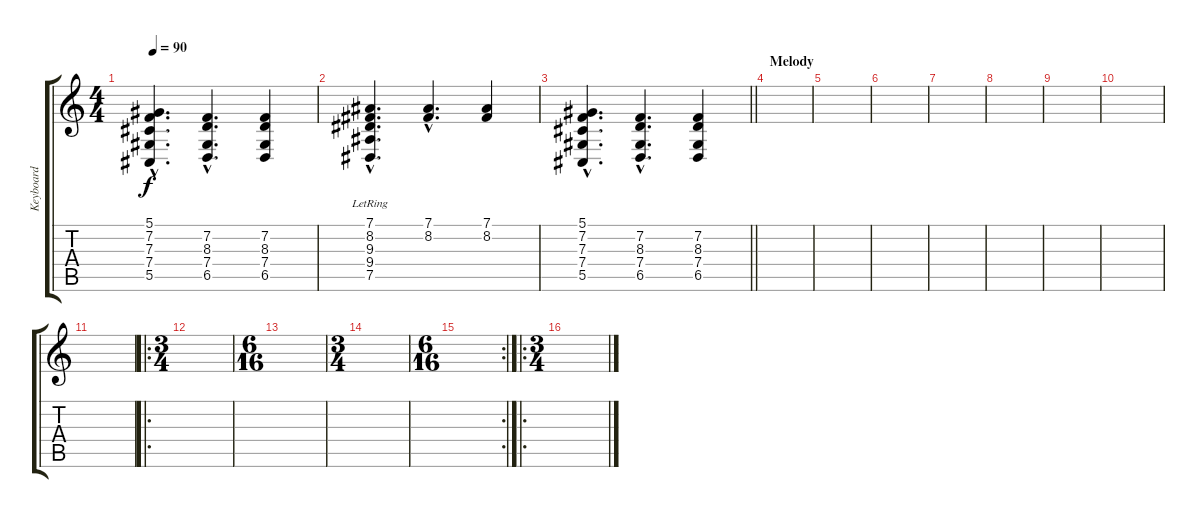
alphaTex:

\track ("Keyboard" "Keyboard") {instrument acousticgrandpiano}
\staff {score tabs}
\tuning (Eb4 Bb3 Gb3 Db3 Ab2 Eb2) {hide}
\ts (4 4)
\tempo 90
\clef g2
\ks c
(5.1{hac} 7.2{hac} 7.3{hac} 7.4{hac} 5.5{hac}).4{d dy f} (7.2{hac} 8.3{hac} 7.4{hac} 6.5{hac}).4{d} (7.2 8.3 7.4 6.5).4 |
(7.1{hac} 8.2{hac} 9.3{hac lr} 9.4{hac} 7.5{hac lr}).4{d} (7.1{hac} 8.2{hac}).4{d} (7.1 8.2).4 |
\barLineRight lightlight
(5.1{hac} 7.2{hac} 7.3{hac} 7.4{hac} 5.5{hac}).4{d} (7.2{hac} 8.3{hac} 7.4{hac} 6.5{hac}).4{d} (7.2 8.3 7.4 6.5).4 |
\section ("" "Melody")
|
|
|
|
|
|
|
|
\ro
\ts (3 4)
|
\ts (6 16)
|
\ts (3 4)
|
\rc 2
\ts (6 16)
|
\ro
\ts (3 4)
